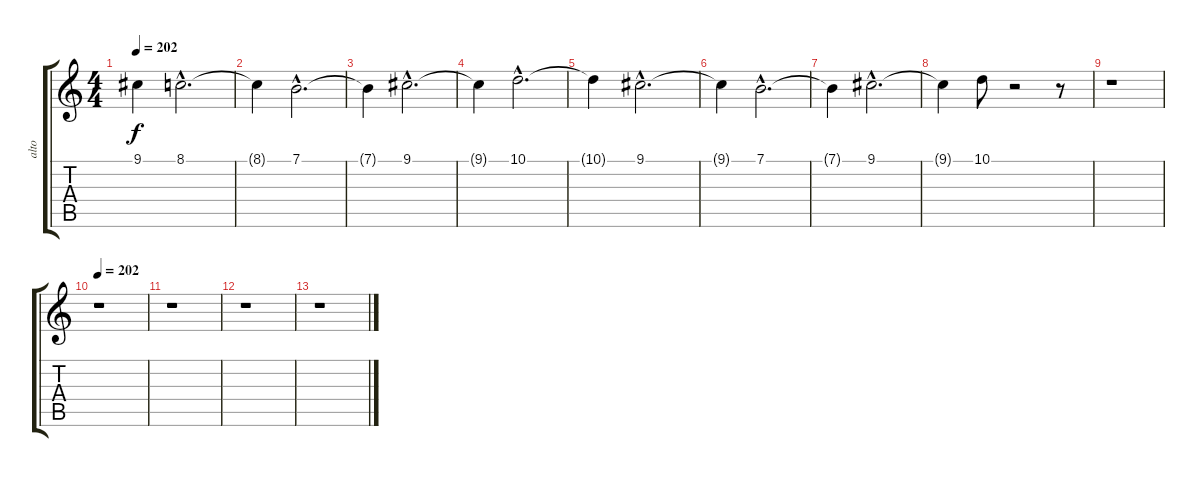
\track ("alto" "alto") {instrument stringensemble1}
\staff {score tabs}
\tuning (E4 B3 G3 D3 A2 E2) {hide}
\ts (4 4)
\tempo 202
\clef g2
\ks c
9.1{t}.4{dy f} 8.1{hac}.2{d} |
8.1{t}.4 7.1{hac}.2{d} |
7.1{t}.4 9.1{hac}.2{d} |
9.1{t}.4 10.1{hac}.2{d} |
10.1{t}.4 9.1{hac}.2{d} |
9.1{t}.4 7.1{hac}.2{d} |
7.1{t}.4 9.1{hac}.2{d} |
9.1{t}.4 10.1.8 r.2 r.8 |
r.1 |
\tempo 202
r.1 |
r.1 |
r.1 |
r.1
